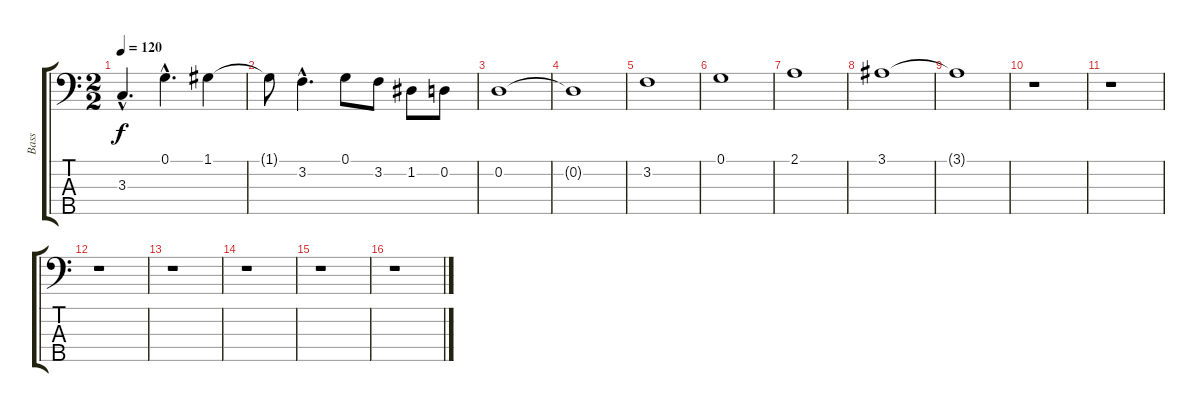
\track ("Bass" "Bass") {instrument electricbassfinger}
\staff {score tabs}
\tuning (G2 D2 A1 E1 B0) {hide}
\ts (2 2)
\tempo 120
\clef f4
\ks c
3.3{hac}.4{d dy f} 0.1{hac}.4{d} 1.1.4 |
1.1{t}.8 3.2{hac}.4{d} 0.1.8 3.2.8 1.2.8 0.2.8 |
0.2.1 |
0.2{t}.1 |
3.2.1{volume 7} |
0.1.1 |
2.1.1 |
3.1.1 |
3.1{t}.1 |
r.1 |
r.1 |
r.1 |
r.1 |
r.1 |
r.1 |
r.1
